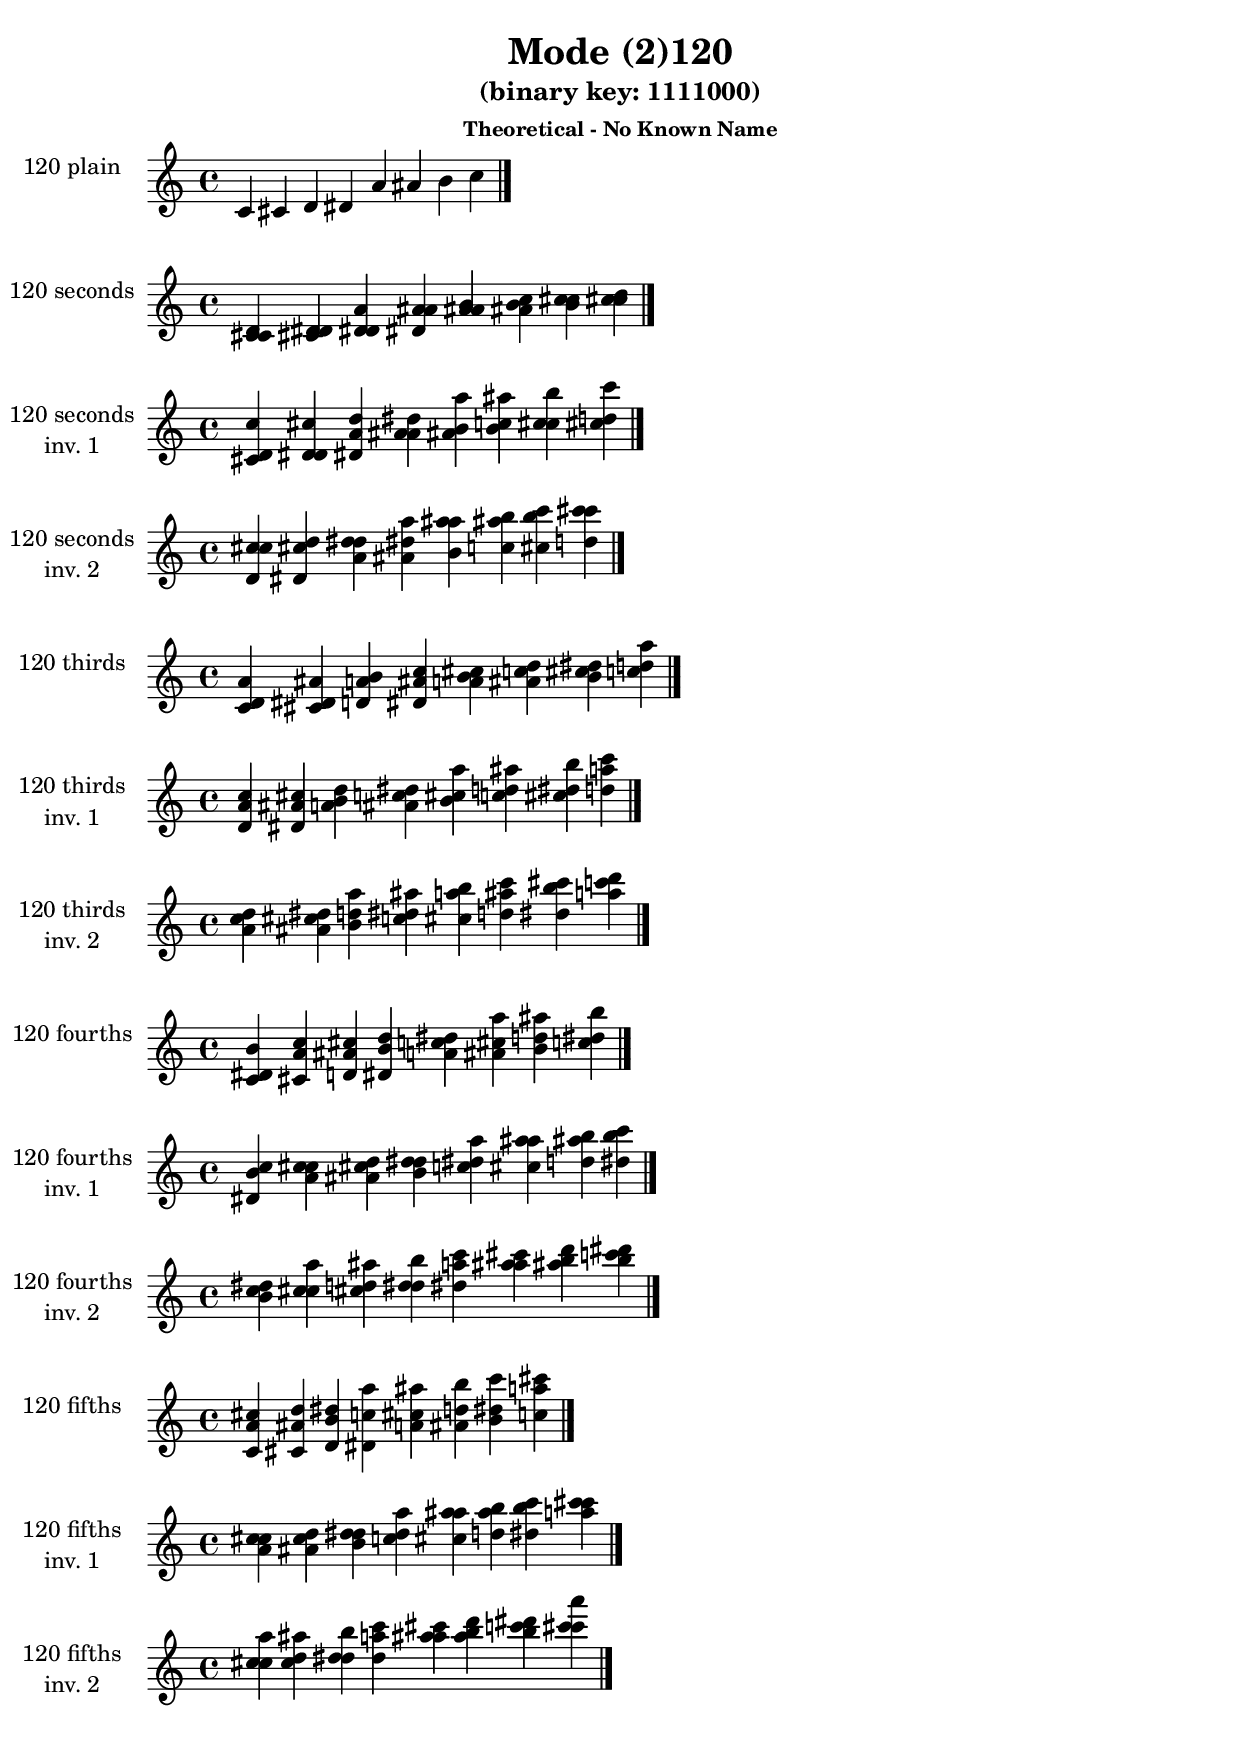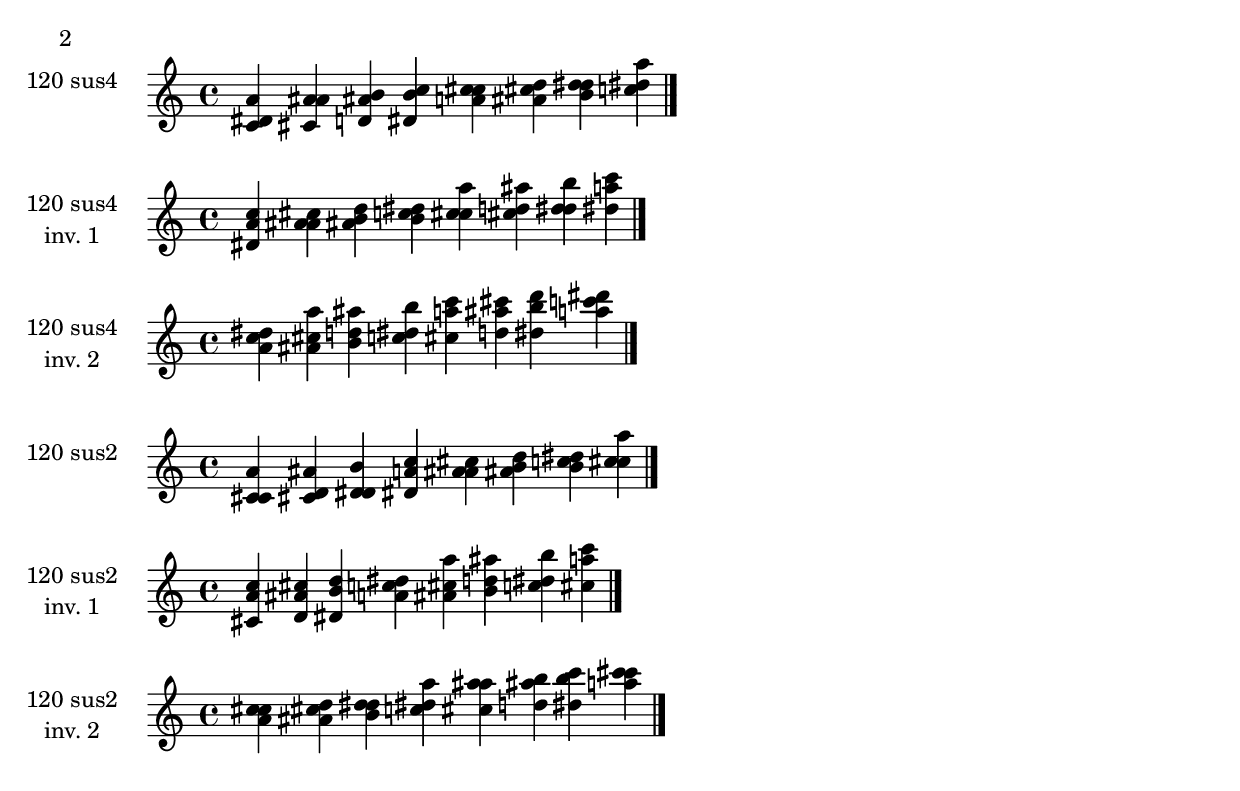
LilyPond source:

\version "2.19.0"

\header {
  title = "Mode (2)120"
  subtitle = "(binary key: 1111000)"
  subsubtitle =  \markup { \left-align \column {
      "Theoretical - No Known Name"
    }
  }
 %% Remove default LilyPond tagline
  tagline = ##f
}

\paper {
  #(set-paper-size "a4")
}

global = {
  \key c \major
  \time 4/4
  \tempo 4=100
}

\book {
  \score {
    \new Staff \with {
      instrumentName =  \markup { \column {
         \hcenter-in #14 \line { 120 plain }
         \hcenter-in #14 \line {  } } }
      midiInstrument = "oboe"
    } { \accidentalStyle "default"
        \cadenzaOn c' cis' d' dis' a' ais' b' c''  \cadenzaOff \bar "|." }
    \layout { }
  }
  \score {
    \new Staff \with {
      instrumentName =  \markup { \column {
         \hcenter-in #14 \line { 120 seconds }
         \hcenter-in #14 \line {  } } }
      midiInstrument = "oboe"
    } { \accidentalStyle "default"
        \cadenzaOn <c' cis' d'> <cis' d' dis'> <d' dis' a'> <dis' a' ais'> <a' ais' b'> <ais' b' c''> <b' c'' cis''> <c'' cis'' d''>  \cadenzaOff \bar "|." }
    \layout { }
  }
  \score {
    \new Staff \with {
      instrumentName =  \markup { \column {
         \hcenter-in #14 \line { 120 seconds }
         \hcenter-in #14 \line { inv. 1 } } }
      midiInstrument = "oboe"
    } { \accidentalStyle "default"
        \cadenzaOn <cis' d' c''> <d' dis' cis''> <dis' a' d''> <a' ais' dis''> <ais' b' a''> <b' c'' ais''> <c'' cis'' b''> <cis'' d'' c'''>  \cadenzaOff \bar "|." }
    \layout { }
  }
  \score {
    \new Staff \with {
      instrumentName =  \markup { \column {
         \hcenter-in #14 \line { 120 seconds }
         \hcenter-in #14 \line { inv. 2 } } }
      midiInstrument = "oboe"
    } { \accidentalStyle "default"
        \cadenzaOn <d' c'' cis''> <dis' cis'' d''> <a' d'' dis''> <ais' dis'' a''> <b' a'' ais''> <c'' ais'' b''> <cis'' b'' c'''> <d'' c''' cis'''>  \cadenzaOff \bar "|." }
    \layout { }
  }
  \score {
    \new Staff \with {
      instrumentName =  \markup { \column {
         \hcenter-in #14 \line { 120 thirds }
         \hcenter-in #14 \line {  } } }
      midiInstrument = "oboe"
    } { \accidentalStyle "default"
        \cadenzaOn <c' d' a'> <cis' dis' ais'> <d' a' b'> <dis' ais' c''> <a' b' cis''> <ais' c'' d''> <b' cis'' dis''> <c'' d'' a''>  \cadenzaOff \bar "|." }
    \layout { }
  }
  \score {
    \new Staff \with {
      instrumentName =  \markup { \column {
         \hcenter-in #14 \line { 120 thirds }
         \hcenter-in #14 \line { inv. 1 } } }
      midiInstrument = "oboe"
    } { \accidentalStyle "default"
        \cadenzaOn <d' a' c''> <dis' ais' cis''> <a' b' d''> <ais' c'' dis''> <b' cis'' a''> <c'' d'' ais''> <cis'' dis'' b''> <d'' a'' c'''>  \cadenzaOff \bar "|." }
    \layout { }
  }
  \score {
    \new Staff \with {
      instrumentName =  \markup { \column {
         \hcenter-in #14 \line { 120 thirds }
         \hcenter-in #14 \line { inv. 2 } } }
      midiInstrument = "oboe"
    } { \accidentalStyle "default"
        \cadenzaOn <a' c'' d''> <ais' cis'' dis''> <b' d'' a''> <c'' dis'' ais''> <cis'' a'' b''> <d'' ais'' c'''> <dis'' b'' cis'''> <a'' c''' d'''>  \cadenzaOff \bar "|." }
    \layout { }
  }
  \score {
    \new Staff \with {
      instrumentName =  \markup { \column {
         \hcenter-in #14 \line { 120 fourths }
         \hcenter-in #14 \line {  } } }
      midiInstrument = "oboe"
    } { \accidentalStyle "default"
        \cadenzaOn <c' dis' b'> <cis' a' c''> <d' ais' cis''> <dis' b' d''> <a' c'' dis''> <ais' cis'' a''> <b' d'' ais''> <c'' dis'' b''>  \cadenzaOff \bar "|." }
    \layout { }
  }
  \score {
    \new Staff \with {
      instrumentName =  \markup { \column {
         \hcenter-in #14 \line { 120 fourths }
         \hcenter-in #14 \line { inv. 1 } } }
      midiInstrument = "oboe"
    } { \accidentalStyle "default"
        \cadenzaOn <dis' b' c''> <a' c'' cis''> <ais' cis'' d''> <b' d'' dis''> <c'' dis'' a''> <cis'' a'' ais''> <d'' ais'' b''> <dis'' b'' c'''>  \cadenzaOff \bar "|." }
    \layout { }
  }
  \score {
    \new Staff \with {
      instrumentName =  \markup { \column {
         \hcenter-in #14 \line { 120 fourths }
         \hcenter-in #14 \line { inv. 2 } } }
      midiInstrument = "oboe"
    } { \accidentalStyle "default"
        \cadenzaOn <b' c'' dis''> <c'' cis'' a''> <cis'' d'' ais''> <d'' dis'' b''> <dis'' a'' c'''> <a'' ais'' cis'''> <ais'' b'' d'''> <b'' c''' dis'''>  \cadenzaOff \bar "|." }
    \layout { }
  }
  \score {
    \new Staff \with {
      instrumentName =  \markup { \column {
         \hcenter-in #14 \line { 120 fifths }
         \hcenter-in #14 \line {  } } }
      midiInstrument = "oboe"
    } { \accidentalStyle "default"
        \cadenzaOn <c' a' cis''> <cis' ais' d''> <d' b' dis''> <dis' c'' a''> <a' cis'' ais''> <ais' d'' b''> <b' dis'' c'''> <c'' a'' cis'''>  \cadenzaOff \bar "|." }
    \layout { }
  }
  \score {
    \new Staff \with {
      instrumentName =  \markup { \column {
         \hcenter-in #14 \line { 120 fifths }
         \hcenter-in #14 \line { inv. 1 } } }
      midiInstrument = "oboe"
    } { \accidentalStyle "default"
        \cadenzaOn <a' cis'' c''> <ais' d'' cis''> <b' dis'' d''> <c'' a'' dis''> <cis'' ais'' a''> <d'' b'' ais''> <dis'' c''' b''> <a'' cis''' c'''>  \cadenzaOff \bar "|." }
    \layout { }
  }
  \score {
    \new Staff \with {
      instrumentName =  \markup { \column {
         \hcenter-in #14 \line { 120 fifths }
         \hcenter-in #14 \line { inv. 2 } } }
      midiInstrument = "oboe"
    } { \accidentalStyle "default"
        \cadenzaOn <cis'' c'' a''> <d'' cis'' ais''> <dis'' d'' b''> <a'' dis'' c'''> <ais'' a'' cis'''> <b'' ais'' d'''> <c''' b'' dis'''> <cis''' c''' a'''>  \cadenzaOff \bar "|." }
    \layout { }
  }
  \score {
    \new Staff \with {
      instrumentName =  \markup { \column {
         \hcenter-in #14 \line { 120 sus4 }
         \hcenter-in #14 \line {  } } }
      midiInstrument = "oboe"
    } { \accidentalStyle "default"
        \cadenzaOn <c' dis' a'> <cis' a' ais'> <d' ais' b'> <dis' b' c''> <a' c'' cis''> <ais' cis'' d''> <b' d'' dis''> <c'' dis'' a''>  \cadenzaOff \bar "|." }
    \layout { }
  }
  \score {
    \new Staff \with {
      instrumentName =  \markup { \column {
         \hcenter-in #14 \line { 120 sus4 }
         \hcenter-in #14 \line { inv. 1 } } }
      midiInstrument = "oboe"
    } { \accidentalStyle "default"
        \cadenzaOn <dis' a' c''> <a' ais' cis''> <ais' b' d''> <b' c'' dis''> <c'' cis'' a''> <cis'' d'' ais''> <d'' dis'' b''> <dis'' a'' c'''>  \cadenzaOff \bar "|." }
    \layout { }
  }
  \score {
    \new Staff \with {
      instrumentName =  \markup { \column {
         \hcenter-in #14 \line { 120 sus4 }
         \hcenter-in #14 \line { inv. 2 } } }
      midiInstrument = "oboe"
    } { \accidentalStyle "default"
        \cadenzaOn <a' c'' dis''> <ais' cis'' a''> <b' d'' ais''> <c'' dis'' b''> <cis'' a'' c'''> <d'' ais'' cis'''> <dis'' b'' d'''> <a'' c''' dis'''>  \cadenzaOff \bar "|." }
    \layout { }
  }
  \score {
    \new Staff \with {
      instrumentName =  \markup { \column {
         \hcenter-in #14 \line { 120 sus2 }
         \hcenter-in #14 \line {  } } }
      midiInstrument = "oboe"
    } { \accidentalStyle "default"
        \cadenzaOn <c' cis' a'> <cis' d' ais'> <d' dis' b'> <dis' a' c''> <a' ais' cis''> <ais' b' d''> <b' c'' dis''> <c'' cis'' a''>  \cadenzaOff \bar "|." }
    \layout { }
  }
  \score {
    \new Staff \with {
      instrumentName =  \markup { \column {
         \hcenter-in #14 \line { 120 sus2 }
         \hcenter-in #14 \line { inv. 1 } } }
      midiInstrument = "oboe"
    } { \accidentalStyle "default"
        \cadenzaOn <cis' a' c''> <d' ais' cis''> <dis' b' d''> <a' c'' dis''> <ais' cis'' a''> <b' d'' ais''> <c'' dis'' b''> <cis'' a'' c'''>  \cadenzaOff \bar "|." }
    \layout { }
  }
  \score {
    \new Staff \with {
      instrumentName =  \markup { \column {
         \hcenter-in #14 \line { 120 sus2 }
         \hcenter-in #14 \line { inv. 2 } } }
      midiInstrument = "oboe"
    } { \accidentalStyle "default"
        \cadenzaOn <a' c'' cis''> <ais' cis'' d''> <b' d'' dis''> <c'' dis'' a''> <cis'' a'' ais''> <d'' ais'' b''> <dis'' b'' c'''> <a'' c''' cis'''>  \cadenzaOff \bar "|." }
    \layout { }
  }
}

\book {
  \bookOutputSuffix "plain_"
  \score {
    \new Staff \with {
      instrumentName =  \markup { \column {
         \hcenter-in #14 \line { 120 plain }
         \hcenter-in #14 \line {  } } }
      midiInstrument = "oboe"
    } { \accidentalStyle "default"
        \cadenzaOn c' cis' d' dis' a' ais' b' c''  \cadenzaOff \bar "|." }
    \midi { }
  }
}
\book {
  \bookOutputSuffix "seconds_"
  \score {
    \new Staff \with {
      instrumentName =  \markup { \column {
         \hcenter-in #14 \line { 120 seconds }
         \hcenter-in #14 \line {  } } }
      midiInstrument = "oboe"
    } { \accidentalStyle "default"
        \cadenzaOn <c' cis' d'> <cis' d' dis'> <d' dis' a'> <dis' a' ais'> <a' ais' b'> <ais' b' c''> <b' c'' cis''> <c'' cis'' d''>  \cadenzaOff \bar "|." }
    \midi { }
  }
}
\book {
  \bookOutputSuffix "seconds_inv. 1"
  \score {
    \new Staff \with {
      instrumentName =  \markup { \column {
         \hcenter-in #14 \line { 120 seconds }
         \hcenter-in #14 \line { inv. 1 } } }
      midiInstrument = "oboe"
    } { \accidentalStyle "default"
        \cadenzaOn <cis' d' c''> <d' dis' cis''> <dis' a' d''> <a' ais' dis''> <ais' b' a''> <b' c'' ais''> <c'' cis'' b''> <cis'' d'' c'''>  \cadenzaOff \bar "|." }
    \midi { }
  }
}
\book {
  \bookOutputSuffix "seconds_inv. 2"
  \score {
    \new Staff \with {
      instrumentName =  \markup { \column {
         \hcenter-in #14 \line { 120 seconds }
         \hcenter-in #14 \line { inv. 2 } } }
      midiInstrument = "oboe"
    } { \accidentalStyle "default"
        \cadenzaOn <d' c'' cis''> <dis' cis'' d''> <a' d'' dis''> <ais' dis'' a''> <b' a'' ais''> <c'' ais'' b''> <cis'' b'' c'''> <d'' c''' cis'''>  \cadenzaOff \bar "|." }
    \midi { }
  }
}
\book {
  \bookOutputSuffix "thirds_"
  \score {
    \new Staff \with {
      instrumentName =  \markup { \column {
         \hcenter-in #14 \line { 120 thirds }
         \hcenter-in #14 \line {  } } }
      midiInstrument = "oboe"
    } { \accidentalStyle "default"
        \cadenzaOn <c' d' a'> <cis' dis' ais'> <d' a' b'> <dis' ais' c''> <a' b' cis''> <ais' c'' d''> <b' cis'' dis''> <c'' d'' a''>  \cadenzaOff \bar "|." }
    \midi { }
  }
}
\book {
  \bookOutputSuffix "thirds_inv. 1"
  \score {
    \new Staff \with {
      instrumentName =  \markup { \column {
         \hcenter-in #14 \line { 120 thirds }
         \hcenter-in #14 \line { inv. 1 } } }
      midiInstrument = "oboe"
    } { \accidentalStyle "default"
        \cadenzaOn <d' a' c''> <dis' ais' cis''> <a' b' d''> <ais' c'' dis''> <b' cis'' a''> <c'' d'' ais''> <cis'' dis'' b''> <d'' a'' c'''>  \cadenzaOff \bar "|." }
    \midi { }
  }
}
\book {
  \bookOutputSuffix "thirds_inv. 2"
  \score {
    \new Staff \with {
      instrumentName =  \markup { \column {
         \hcenter-in #14 \line { 120 thirds }
         \hcenter-in #14 \line { inv. 2 } } }
      midiInstrument = "oboe"
    } { \accidentalStyle "default"
        \cadenzaOn <a' c'' d''> <ais' cis'' dis''> <b' d'' a''> <c'' dis'' ais''> <cis'' a'' b''> <d'' ais'' c'''> <dis'' b'' cis'''> <a'' c''' d'''>  \cadenzaOff \bar "|." }
    \midi { }
  }
}
\book {
  \bookOutputSuffix "fourths_"
  \score {
    \new Staff \with {
      instrumentName =  \markup { \column {
         \hcenter-in #14 \line { 120 fourths }
         \hcenter-in #14 \line {  } } }
      midiInstrument = "oboe"
    } { \accidentalStyle "default"
        \cadenzaOn <c' dis' b'> <cis' a' c''> <d' ais' cis''> <dis' b' d''> <a' c'' dis''> <ais' cis'' a''> <b' d'' ais''> <c'' dis'' b''>  \cadenzaOff \bar "|." }
    \midi { }
  }
}
\book {
  \bookOutputSuffix "fourths_inv. 1"
  \score {
    \new Staff \with {
      instrumentName =  \markup { \column {
         \hcenter-in #14 \line { 120 fourths }
         \hcenter-in #14 \line { inv. 1 } } }
      midiInstrument = "oboe"
    } { \accidentalStyle "default"
        \cadenzaOn <dis' b' c''> <a' c'' cis''> <ais' cis'' d''> <b' d'' dis''> <c'' dis'' a''> <cis'' a'' ais''> <d'' ais'' b''> <dis'' b'' c'''>  \cadenzaOff \bar "|." }
    \midi { }
  }
}
\book {
  \bookOutputSuffix "fourths_inv. 2"
  \score {
    \new Staff \with {
      instrumentName =  \markup { \column {
         \hcenter-in #14 \line { 120 fourths }
         \hcenter-in #14 \line { inv. 2 } } }
      midiInstrument = "oboe"
    } { \accidentalStyle "default"
        \cadenzaOn <b' c'' dis''> <c'' cis'' a''> <cis'' d'' ais''> <d'' dis'' b''> <dis'' a'' c'''> <a'' ais'' cis'''> <ais'' b'' d'''> <b'' c''' dis'''>  \cadenzaOff \bar "|." }
    \midi { }
  }
}
\book {
  \bookOutputSuffix "fifths_"
  \score {
    \new Staff \with {
      instrumentName =  \markup { \column {
         \hcenter-in #14 \line { 120 fifths }
         \hcenter-in #14 \line {  } } }
      midiInstrument = "oboe"
    } { \accidentalStyle "default"
        \cadenzaOn <c' a' cis''> <cis' ais' d''> <d' b' dis''> <dis' c'' a''> <a' cis'' ais''> <ais' d'' b''> <b' dis'' c'''> <c'' a'' cis'''>  \cadenzaOff \bar "|." }
    \midi { }
  }
}
\book {
  \bookOutputSuffix "fifths_inv. 1"
  \score {
    \new Staff \with {
      instrumentName =  \markup { \column {
         \hcenter-in #14 \line { 120 fifths }
         \hcenter-in #14 \line { inv. 1 } } }
      midiInstrument = "oboe"
    } { \accidentalStyle "default"
        \cadenzaOn <a' cis'' c''> <ais' d'' cis''> <b' dis'' d''> <c'' a'' dis''> <cis'' ais'' a''> <d'' b'' ais''> <dis'' c''' b''> <a'' cis''' c'''>  \cadenzaOff \bar "|." }
    \midi { }
  }
}
\book {
  \bookOutputSuffix "fifths_inv. 2"
  \score {
    \new Staff \with {
      instrumentName =  \markup { \column {
         \hcenter-in #14 \line { 120 fifths }
         \hcenter-in #14 \line { inv. 2 } } }
      midiInstrument = "oboe"
    } { \accidentalStyle "default"
        \cadenzaOn <cis'' c'' a''> <d'' cis'' ais''> <dis'' d'' b''> <a'' dis'' c'''> <ais'' a'' cis'''> <b'' ais'' d'''> <c''' b'' dis'''> <cis''' c''' a'''>  \cadenzaOff \bar "|." }
    \midi { }
  }
}
\book {
  \bookOutputSuffix "sus4_"
  \score {
    \new Staff \with {
      instrumentName =  \markup { \column {
         \hcenter-in #14 \line { 120 sus4 }
         \hcenter-in #14 \line {  } } }
      midiInstrument = "oboe"
    } { \accidentalStyle "default"
        \cadenzaOn <c' dis' a'> <cis' a' ais'> <d' ais' b'> <dis' b' c''> <a' c'' cis''> <ais' cis'' d''> <b' d'' dis''> <c'' dis'' a''>  \cadenzaOff \bar "|." }
    \midi { }
  }
}
\book {
  \bookOutputSuffix "sus4_inv. 1"
  \score {
    \new Staff \with {
      instrumentName =  \markup { \column {
         \hcenter-in #14 \line { 120 sus4 }
         \hcenter-in #14 \line { inv. 1 } } }
      midiInstrument = "oboe"
    } { \accidentalStyle "default"
        \cadenzaOn <dis' a' c''> <a' ais' cis''> <ais' b' d''> <b' c'' dis''> <c'' cis'' a''> <cis'' d'' ais''> <d'' dis'' b''> <dis'' a'' c'''>  \cadenzaOff \bar "|." }
    \midi { }
  }
}
\book {
  \bookOutputSuffix "sus4_inv. 2"
  \score {
    \new Staff \with {
      instrumentName =  \markup { \column {
         \hcenter-in #14 \line { 120 sus4 }
         \hcenter-in #14 \line { inv. 2 } } }
      midiInstrument = "oboe"
    } { \accidentalStyle "default"
        \cadenzaOn <a' c'' dis''> <ais' cis'' a''> <b' d'' ais''> <c'' dis'' b''> <cis'' a'' c'''> <d'' ais'' cis'''> <dis'' b'' d'''> <a'' c''' dis'''>  \cadenzaOff \bar "|." }
    \midi { }
  }
}
\book {
  \bookOutputSuffix "sus2_"
  \score {
    \new Staff \with {
      instrumentName =  \markup { \column {
         \hcenter-in #14 \line { 120 sus2 }
         \hcenter-in #14 \line {  } } }
      midiInstrument = "oboe"
    } { \accidentalStyle "default"
        \cadenzaOn <c' cis' a'> <cis' d' ais'> <d' dis' b'> <dis' a' c''> <a' ais' cis''> <ais' b' d''> <b' c'' dis''> <c'' cis'' a''>  \cadenzaOff \bar "|." }
    \midi { }
  }
}
\book {
  \bookOutputSuffix "sus2_inv. 1"
  \score {
    \new Staff \with {
      instrumentName =  \markup { \column {
         \hcenter-in #14 \line { 120 sus2 }
         \hcenter-in #14 \line { inv. 1 } } }
      midiInstrument = "oboe"
    } { \accidentalStyle "default"
        \cadenzaOn <cis' a' c''> <d' ais' cis''> <dis' b' d''> <a' c'' dis''> <ais' cis'' a''> <b' d'' ais''> <c'' dis'' b''> <cis'' a'' c'''>  \cadenzaOff \bar "|." }
    \midi { }
  }
}
\book {
  \bookOutputSuffix "sus2_inv. 2"
  \score {
    \new Staff \with {
      instrumentName =  \markup { \column {
         \hcenter-in #14 \line { 120 sus2 }
         \hcenter-in #14 \line { inv. 2 } } }
      midiInstrument = "oboe"
    } { \accidentalStyle "default"
        \cadenzaOn <a' c'' cis''> <ais' cis'' d''> <b' d'' dis''> <c'' dis'' a''> <cis'' a'' ais''> <d'' ais'' b''> <dis'' b'' c'''> <a'' c''' cis'''>  \cadenzaOff \bar "|." }
    \midi { }
  }
}
